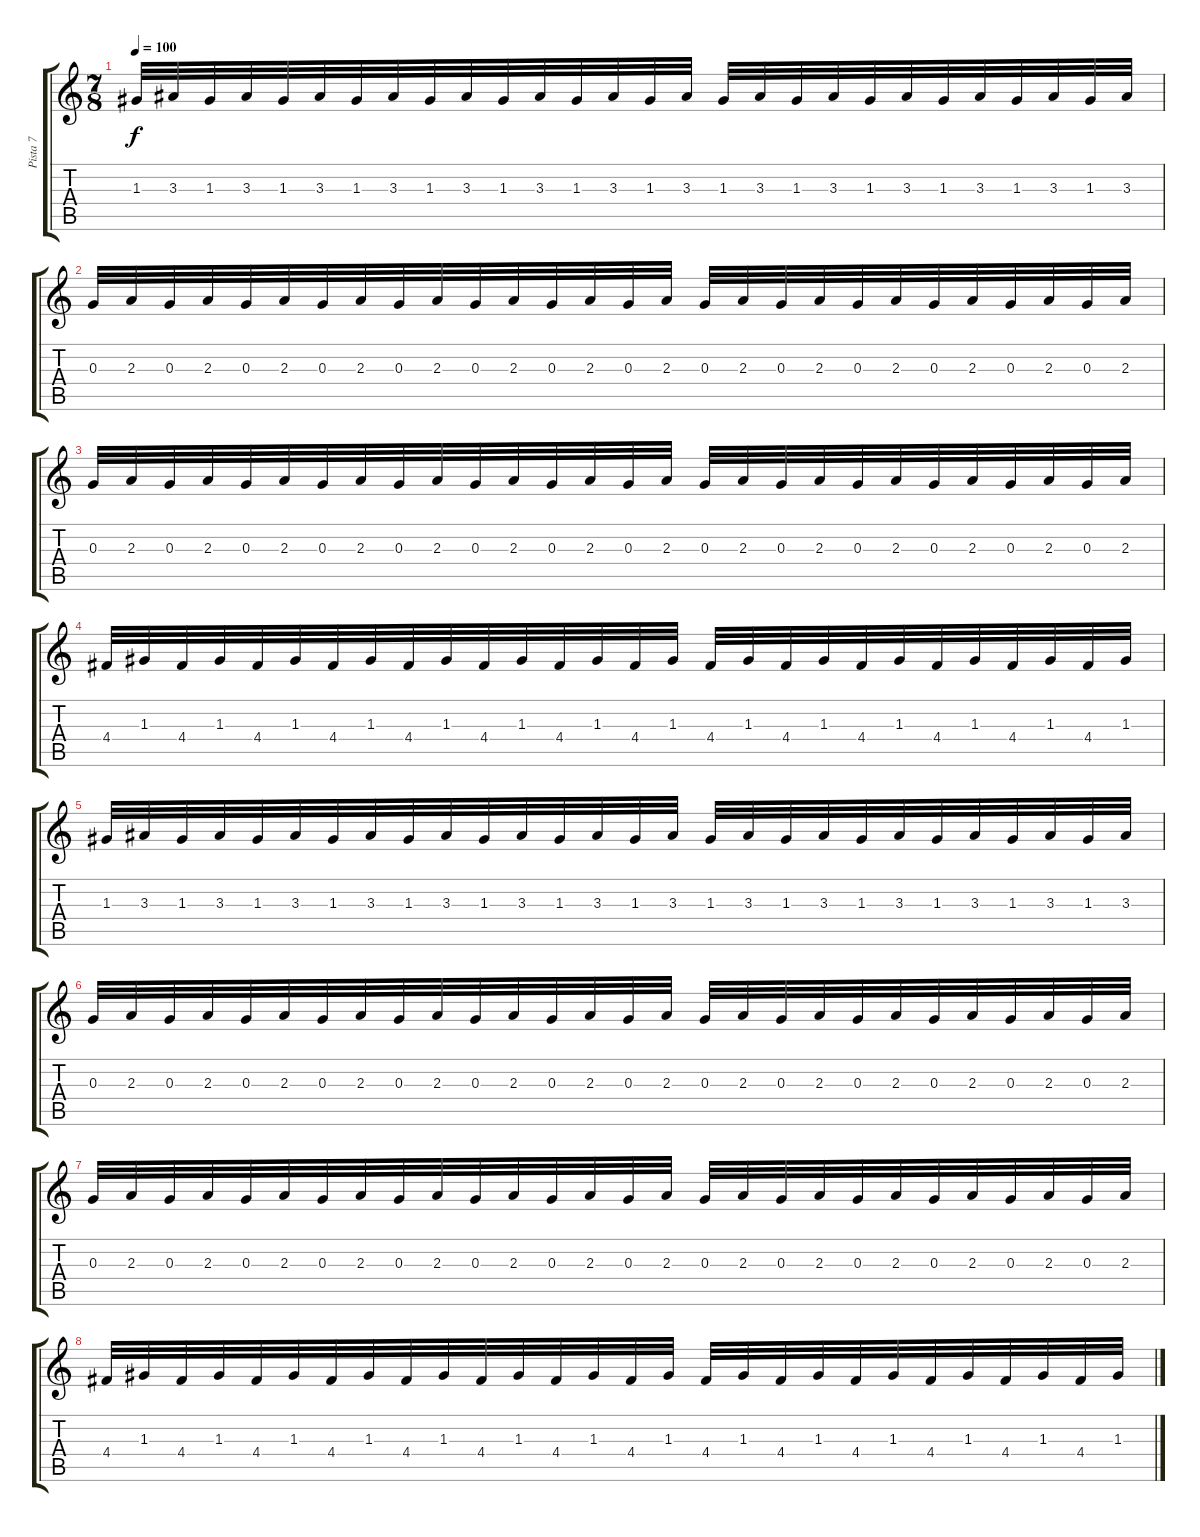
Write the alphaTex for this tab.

\track ("Pista 7" "Pista 7") {instrument rockorgan}
\staff {score tabs}
\tuning (E5 B4 G4 D4 A3 E3) {hide}
\ts (7 8)
\tempo 100
\clef g2
\ks c
1.3.32{dy f} 3.3.32 1.3.32 3.3.32 1.3.32 3.3.32 1.3.32 3.3.32 1.3.32 3.3.32 1.3.32 3.3.32 1.3.32 3.3.32 1.3.32 3.3.32 1.3.32 3.3.32 1.3.32 3.3.32 1.3.32 3.3.32 1.3.32 3.3.32 1.3.32 3.3.32 1.3.32 3.3.32 |
0.3.32 2.3.32 0.3.32 2.3.32 0.3.32 2.3.32 0.3.32 2.3.32 0.3.32 2.3.32 0.3.32 2.3.32 0.3.32 2.3.32 0.3.32 2.3.32 0.3.32 2.3.32 0.3.32 2.3.32 0.3.32 2.3.32 0.3.32 2.3.32 0.3.32 2.3.32 0.3.32 2.3.32 |
0.3.32 2.3.32 0.3.32 2.3.32 0.3.32 2.3.32 0.3.32 2.3.32 0.3.32 2.3.32 0.3.32 2.3.32 0.3.32 2.3.32 0.3.32 2.3.32 0.3.32 2.3.32 0.3.32 2.3.32 0.3.32 2.3.32 0.3.32 2.3.32 0.3.32 2.3.32 0.3.32 2.3.32 |
4.4.32 1.3.32 4.4.32 1.3.32 4.4.32 1.3.32 4.4.32 1.3.32 4.4.32 1.3.32 4.4.32 1.3.32 4.4.32 1.3.32 4.4.32 1.3.32 4.4.32 1.3.32 4.4.32 1.3.32 4.4.32 1.3.32 4.4.32 1.3.32 4.4.32 1.3.32 4.4.32 1.3.32 |
1.3.32 3.3.32 1.3.32 3.3.32 1.3.32 3.3.32 1.3.32 3.3.32 1.3.32 3.3.32 1.3.32 3.3.32 1.3.32 3.3.32 1.3.32 3.3.32 1.3.32 3.3.32 1.3.32 3.3.32 1.3.32 3.3.32 1.3.32 3.3.32 1.3.32 3.3.32 1.3.32 3.3.32 |
0.3.32 2.3.32 0.3.32 2.3.32 0.3.32 2.3.32 0.3.32 2.3.32 0.3.32 2.3.32 0.3.32 2.3.32 0.3.32 2.3.32 0.3.32 2.3.32 0.3.32 2.3.32 0.3.32 2.3.32 0.3.32 2.3.32 0.3.32 2.3.32 0.3.32 2.3.32 0.3.32 2.3.32 |
0.3.32 2.3.32 0.3.32 2.3.32 0.3.32 2.3.32 0.3.32 2.3.32 0.3.32 2.3.32 0.3.32 2.3.32 0.3.32 2.3.32 0.3.32 2.3.32 0.3.32 2.3.32 0.3.32 2.3.32 0.3.32 2.3.32 0.3.32 2.3.32 0.3.32 2.3.32 0.3.32 2.3.32 |
4.4.32 1.3.32 4.4.32 1.3.32 4.4.32 1.3.32 4.4.32 1.3.32 4.4.32 1.3.32 4.4.32 1.3.32 4.4.32 1.3.32 4.4.32 1.3.32 4.4.32 1.3.32 4.4.32 1.3.32 4.4.32 1.3.32 4.4.32 1.3.32 4.4.32 1.3.32 4.4.32 1.3.32
